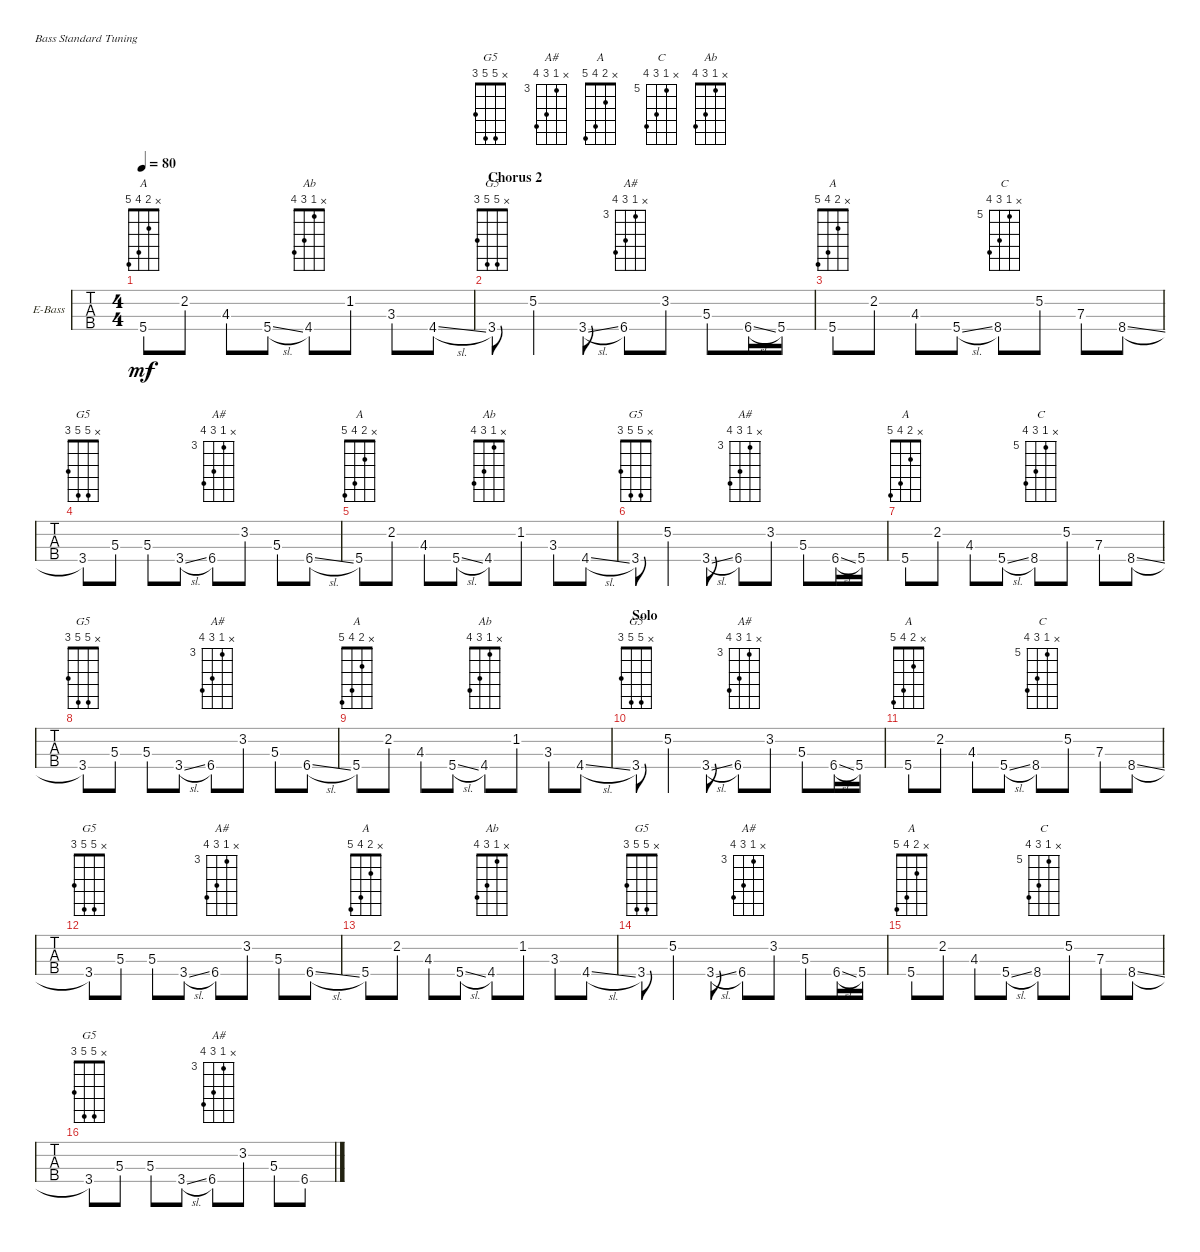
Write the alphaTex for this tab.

\defaultSystemsLayout 4
\bracketExtendMode groupsimilarinstruments
\firstSystemTrackNameOrientation horizontal
\otherSystemsTrackNameOrientation horizontal
\chordDiagramsInScore
\track ("Bass" "E-Bass") {instrument electricbassfinger}
\staff {tabs}
\tuning (G2 D2 A1 E1)
\chord ("G5" x 5 5 3) {showfingering false}
\chord ("A#" x 3 5 6) {firstfret 3 showfingering false}
\chord ("A" x 2 4 5) {showfingering false}
\chord ("C" x 5 7 8) {firstfret 5 showfingering false}
\chord ("Ab" x 1 3 4) {showfingering false}
\ts (4 4)
\tempo 80
\clef f4
\ks c
5.4.8{ch "A" dy mf} 2.2.8 4.3.8 5.4{sl}.8 4.4.8{ch "Ab"} 1.2.8 3.3.8 4.4{sl}.8 |
\section ("" "Chorus 2")
3.4.8{ch "G5"} 5.2.4 3.4{sl}.8 6.4.8{ch "A#"} 3.2.8 5.3.8 6.4{sl}.16 5.4.16 |
5.4.8{ch "A"} 2.2.8 4.3.8 5.4{sl}.8 8.4.8{ch "C"} 5.2.8 7.3.8 8.4{sl}.8 |
3.4.8{ch "G5"} 5.3.8 5.3.8 3.4{sl}.8 6.4.8{ch "A#"} 3.2.8 5.3.8 6.4{sl}.8 |
5.4.8{ch "A"} 2.2.8 4.3.8 5.4{sl}.8 4.4.8{ch "Ab"} 1.2.8 3.3.8 4.4{sl}.8 |
3.4.8{ch "G5"} 5.2.4 3.4{sl}.8 6.4.8{ch "A#"} 3.2.8 5.3.8 6.4{sl}.16 5.4.16 |
5.4.8{ch "A"} 2.2.8 4.3.8 5.4{sl}.8 8.4.8{ch "C"} 5.2.8 7.3.8 8.4{sl}.8 |
3.4.8{ch "G5"} 5.3.8 5.3.8 3.4{sl}.8 6.4.8{ch "A#"} 3.2.8 5.3.8 6.4{sl}.8 |
5.4.8{ch "A"} 2.2.8 4.3.8 5.4{sl}.8 4.4.8{ch "Ab"} 1.2.8 3.3.8 4.4{sl}.8 |
\section ("" "Solo")
3.4.8{ch "G5"} 5.2.4 3.4{sl}.8 6.4.8{ch "A#"} 3.2.8 5.3.8 6.4{sl}.16 5.4.16 |
5.4.8{ch "A"} 2.2.8 4.3.8 5.4{sl}.8 8.4.8{ch "C"} 5.2.8 7.3.8 8.4{sl}.8 |
3.4.8{ch "G5"} 5.3.8 5.3.8 3.4{sl}.8 6.4.8{ch "A#"} 3.2.8 5.3.8 6.4{sl}.8 |
5.4.8{ch "A"} 2.2.8 4.3.8 5.4{sl}.8 4.4.8{ch "Ab"} 1.2.8 3.3.8 4.4{sl}.8 |
3.4.8{ch "G5"} 5.2.4 3.4{sl}.8 6.4.8{ch "A#"} 3.2.8 5.3.8 6.4{sl}.16 5.4.16 |
5.4.8{ch "A"} 2.2.8 4.3.8 5.4{sl}.8 8.4.8{ch "C"} 5.2.8 7.3.8 8.4{sl}.8 |
3.4.8{ch "G5"} 5.3.8 5.3.8 3.4{sl}.8 6.4.8{ch "A#"} 3.2.8 5.3.8 6.4{sl}.8
